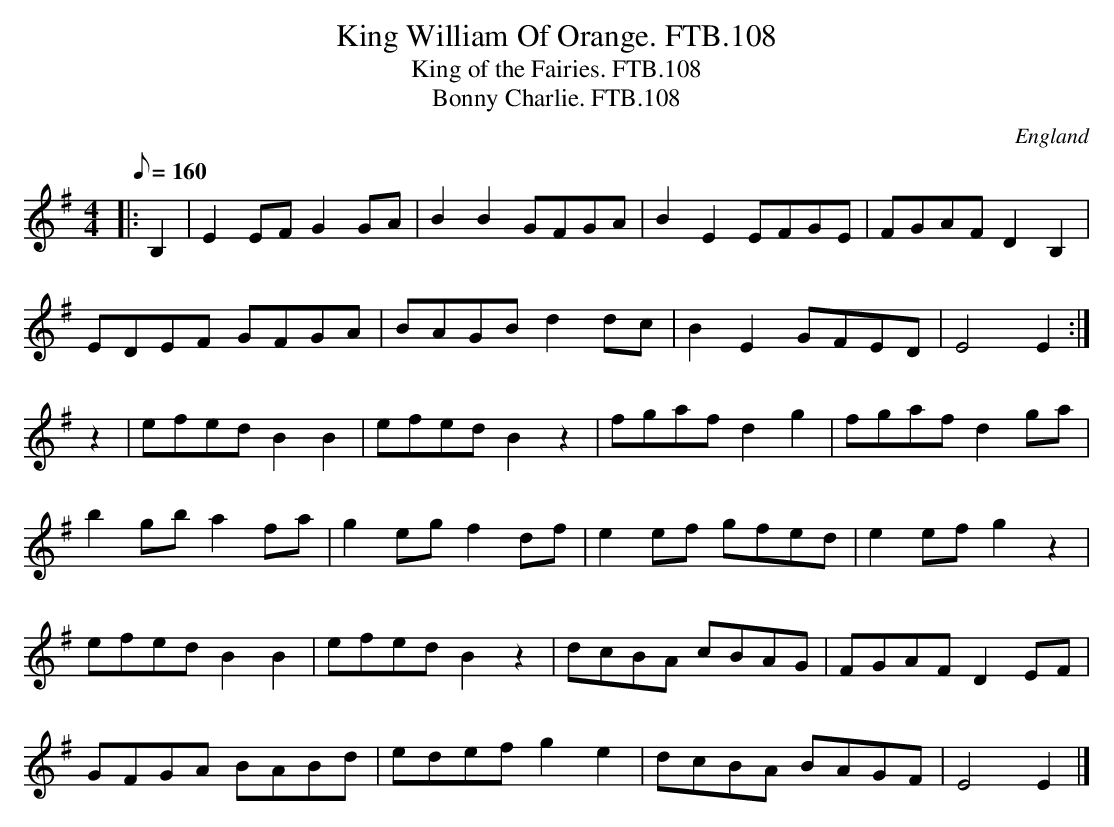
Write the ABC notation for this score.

X:1
T:King William Of Orange. FTB.108
T:King of the Fairies. FTB.108
T:Bonny Charlie. FTB.108
M:4/4
L:1/8
Q:160
O:England
K:G
|:B,2|E2EFG2GA|B2B2GFGA|B2E2EFGE|FGAFD2B,2|
EDEF GFGA|BAGBd2dc|B2E2GFED|E4E2:|
z2|efedB2B2|efedB2z2|fgafd2g2|fgafd2ga|
b2gba2fa|g2egf2df|e2ef gfed|e2efg2z2|
efedB2B2|efedB2z2|dcBA cBAG|FGAFD2EF|
GFGA BABd|edefg2e2|dcBA BAGF|E4E2|]
